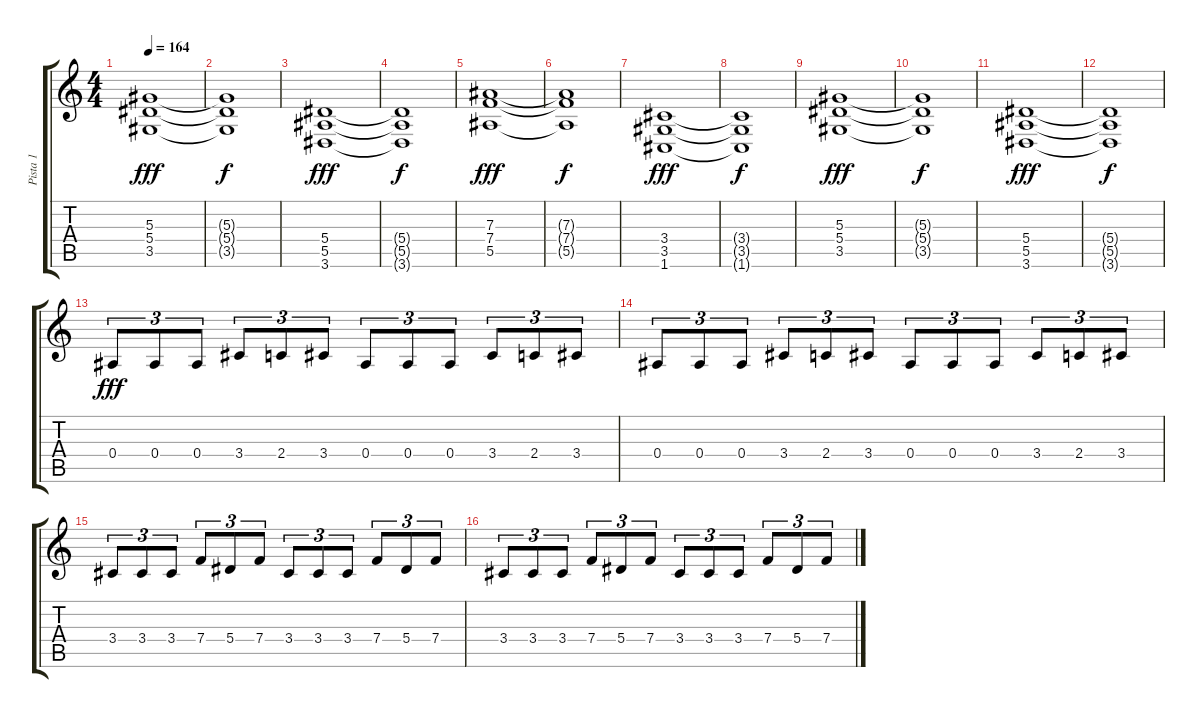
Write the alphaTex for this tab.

\track ("Pista 1" "Pista 1") {instrument distortionguitar}
\staff {score tabs}
\tuning (C4 G3 Eb3 Bb2 F2 C2) {hide}
\ts (4 4)
\tempo 164
\clef g2
\ks c
(5.3 5.4 3.5).1{dy fff} |
(5.3{t} 5.4{t} 3.5{t}).1{dy f} |
(5.4 5.5 3.6).1{dy fff} |
(5.4{t} 5.5{t} 3.6{t}).1{dy f} |
(7.3 7.4 5.5).1{dy fff} |
(7.3{t} 7.4{t} 5.5{t}).1{dy f} |
(3.4 3.5 1.6).1{dy fff} |
(3.4{t} 3.5{t} 1.6{t}).1{dy f} |
(5.3 5.4 3.5).1{dy fff} |
(5.3{t} 5.4{t} 3.5{t}).1{dy f} |
(5.4 5.5 3.6).1{dy fff} |
(5.4{t} 5.5{t} 3.6{t}).1{dy f} |
0.4.8{tu (3 2) dy fff} 0.4.8{tu (3 2)} 0.4.8{tu (3 2)} 3.4.8{tu (3 2)} 2.4.8{tu (3 2)} 3.4.8{tu (3 2)} 0.4.8{tu (3 2)} 0.4.8{tu (3 2)} 0.4.8{tu (3 2)} 3.4.8{tu (3 2)} 2.4.8{tu (3 2)} 3.4.8{tu (3 2)} |
0.4.8{tu (3 2)} 0.4.8{tu (3 2)} 0.4.8{tu (3 2)} 3.4.8{tu (3 2)} 2.4.8{tu (3 2)} 3.4.8{tu (3 2)} 0.4.8{tu (3 2)} 0.4.8{tu (3 2)} 0.4.8{tu (3 2)} 3.4.8{tu (3 2)} 2.4.8{tu (3 2)} 3.4.8{tu (3 2)} |
3.4.8{tu (3 2)} 3.4.8{tu (3 2)} 3.4.8{tu (3 2)} 7.4.8{tu (3 2)} 5.4.8{tu (3 2)} 7.4.8{tu (3 2)} 3.4.8{tu (3 2)} 3.4.8{tu (3 2)} 3.4.8{tu (3 2)} 7.4.8{tu (3 2)} 5.4.8{tu (3 2)} 7.4.8{tu (3 2)} |
3.4.8{tu (3 2)} 3.4.8{tu (3 2)} 3.4.8{tu (3 2)} 7.4.8{tu (3 2)} 5.4.8{tu (3 2)} 7.4.8{tu (3 2)} 3.4.8{tu (3 2)} 3.4.8{tu (3 2)} 3.4.8{tu (3 2)} 7.4.8{tu (3 2)} 5.4.8{tu (3 2)} 7.4.8{tu (3 2)}
